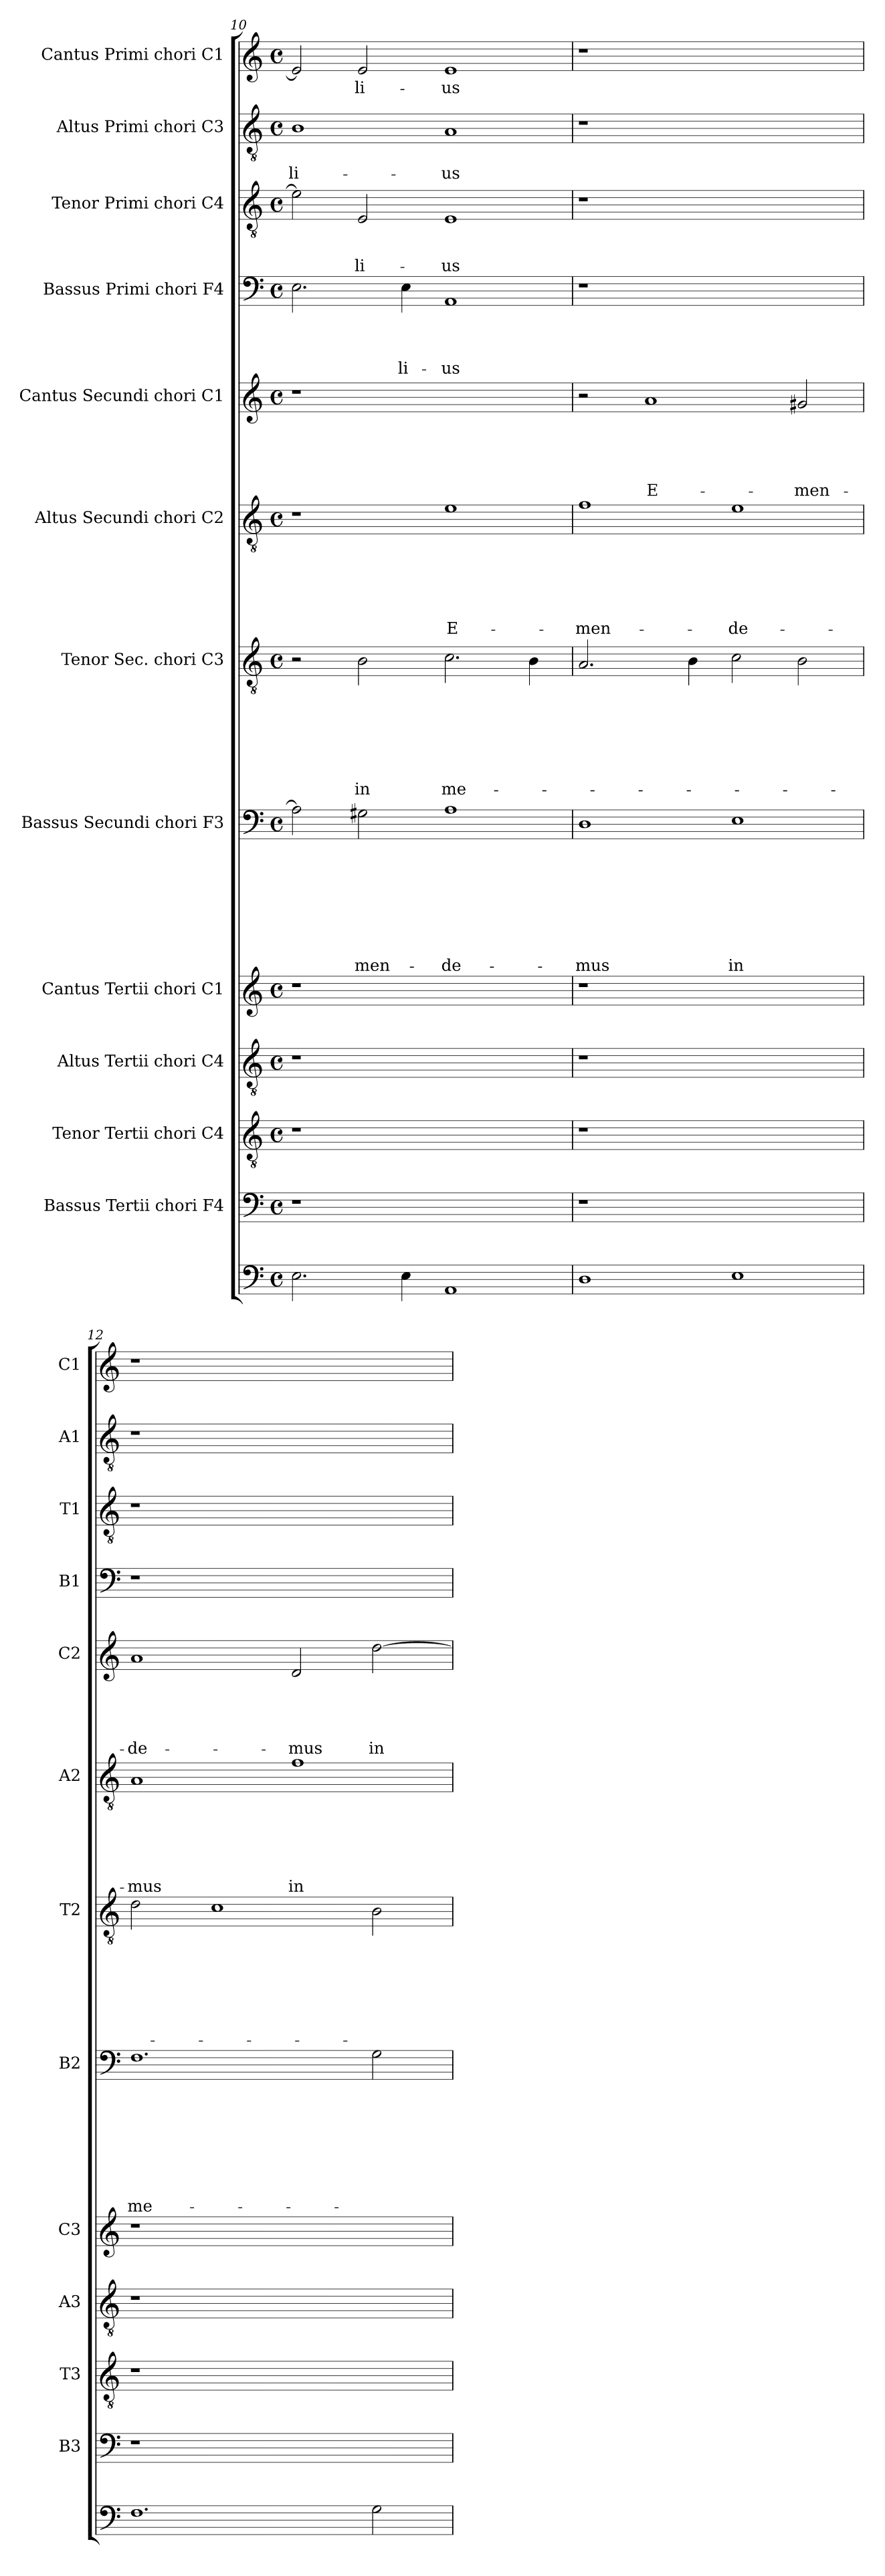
**kern	**kern	**kern	**kern	**kern	**kern	**text	**text	**text	**text	**text	**text	**text	**text	**kern	**text	**text	**text	**text	**text	**text	**text	**kern	**text	**text	**text	**text	**text	**text	**kern	**text	**text	**text	**text	**text	**kern	**text	**text	**text	**text	**kern	**text	**text	**text	**kern	**text	**text	**kern	**text
*part13	*part12	*part11	*part10	*part9	*part8	*part8	*part8	*part8	*part8	*part8	*part8	*part8	*part8	*part7	*part7	*part7	*part7	*part7	*part7	*part7	*part7	*part6	*part6	*part6	*part6	*part6	*part6	*part6	*part5	*part5	*part5	*part5	*part5	*part5	*part4	*part4	*part4	*part4	*part4	*part3	*part3	*part3	*part3	*part2	*part2	*part2	*part1	*part1
*staff13	*staff12	*staff11	*staff10	*staff9	*staff8	*staff8	*staff8	*staff8	*staff8	*staff8	*staff8	*staff8	*staff8	*staff7	*staff7	*staff7	*staff7	*staff7	*staff7	*staff7	*staff7	*staff6	*staff6	*staff6	*staff6	*staff6	*staff6	*staff6	*staff5	*staff5	*staff5	*staff5	*staff5	*staff5	*staff4	*staff4	*staff4	*staff4	*staff4	*staff3	*staff3	*staff3	*staff3	*staff2	*staff2	*staff2	*staff1	*staff1
*	*I"Bassus  Tertii chori F4	*I"Tenor Tertii chori C4	*I"Altus Tertii chori C4	*I"Cantus Tertii chori C1	*I"Bassus Secundi chori F3	*	*	*	*	*	*	*	*	*I"Tenor Sec. chori C3	*	*	*	*	*	*	*	*I"Altus Secundi chori C2	*	*	*	*	*	*	*I"Cantus Secundi chori C1	*	*	*	*	*	*I"Bassus Primi chori F4	*	*	*	*	*I"Tenor Primi chori C4	*	*	*	*I"Altus Primi chori C3	*	*	*I"Cantus  Primi chori C1	*
*	*I'B3	*I'T3	*I'A3	*I'C3	*I'B2	*	*	*	*	*	*	*	*	*I'T2	*	*	*	*	*	*	*	*I'A2	*	*	*	*	*	*	*I'C2	*	*	*	*	*	*I'B1	*	*	*	*	*I'T1	*	*	*	*I'A1	*	*	*I'C1	*
*clefF4	*clefF4	*clefGv2	*clefGv2	*clefG2	*clefF4	*	*	*	*	*	*	*	*	*clefGv2	*	*	*	*	*	*	*	*clefGv2	*	*	*	*	*	*	*clefG2	*	*	*	*	*	*clefF4	*	*	*	*	*clefGv2	*	*	*	*clefGv2	*	*	*clefG2	*
*k[]	*k[]	*k[]	*k[]	*k[]	*k[]	*	*	*	*	*	*	*	*	*k[]	*	*	*	*	*	*	*	*k[]	*	*	*	*	*	*	*k[]	*	*	*	*	*	*k[]	*	*	*	*	*k[]	*	*	*	*k[]	*	*	*k[]	*
*C:	*C:	*C:	*C:	*C:	*C:	*	*	*	*	*	*	*	*	*C:	*	*	*	*	*	*	*	*C:	*	*	*	*	*	*	*C:	*	*	*	*	*	*C:	*	*	*	*	*C:	*	*	*	*C:	*	*	*C:	*
*M4/4	*M4/4	*M4/4	*M4/4	*M4/4	*M4/4	*	*	*	*	*	*	*	*	*M4/4	*	*	*	*	*	*	*	*M4/4	*	*	*	*	*	*	*M4/4	*	*	*	*	*	*M4/4	*	*	*	*	*M4/4	*	*	*	*M4/4	*	*	*M4/4	*
*met(c)	*met(c)	*met(c)	*met(c)	*met(c)	*met(c)	*	*	*	*	*	*	*	*	*met(c)	*	*	*	*	*	*	*	*met(c)	*	*	*	*	*	*	*met(c)	*	*	*	*	*	*met(c)	*	*	*	*	*met(c)	*	*	*	*met(c)	*	*	*met(c)	*
=10	=10	=10	=10	=10	=10	=10	=10	=10	=10	=10	=10	=10	=10	=10	=10	=10	=10	=10	=10	=10	=10	=10	=10	=10	=10	=10	=10	=10	=10	=10	=10	=10	=10	=10	=10	=10	=10	=10	=10	=10	=10	=10	=10	=10	=10	=10	=10	=10
!	!	!	!	!	!	!	!	!	!	!	!	!	!	!	!	!	!	!	!	!	!	!	!	!	!	!	!	!	!	!	!	!	!	!	!	!	!	!	!	!	!	!	!	!	!	!LO:LY:b	!	!
2.E\	1r	1r	1r	1r	2A\]	.	.	.	.	.	.	.	.	2r	.	.	.	.	.	.	.	1r	.	.	.	.	.	.	1r	.	.	.	.	.	2.E\	.	.	.	.	2e\]	.	.	.	1B	.	-li-	2e/]	.
!	!	!	!	!	!	!	!	!	!	!	!	!	!LO:LY:b	!	!	!	!	!	!	!	!LO:LY:b	!	!	!	!	!	!	!	!	!	!	!	!	!	!	!	!	!	!	!	!	!	!LO:LY:b	!	!	!	!	!LO:LY:b
.	.	.	.	.	2G#X\	.	.	.	.	.	.	.	-men-	2B\	.	.	.	.	.	.	in	.	.	.	.	.	.	.	.	.	.	.	.	.	.	.	.	.	.	2E/	.	.	-li-	.	.	.	2e/	-li-
!	!	!	!	!	!	!	!	!	!	!	!	!	!	!	!	!	!	!	!	!	!	!	!	!	!	!	!	!	!	!	!	!	!	!	!	!	!	!	!LO:LY:b	!	!	!	!	!	!	!	!	!
4E\	.	.	.	.	.	.	.	.	.	.	.	.	.	.	.	.	.	.	.	.	.	.	.	.	.	.	.	.	.	.	.	.	.	.	4E\	.	.	.	-li-	.	.	.	.	.	.	.	.	.
!	!	!	!	!	!	!	!	!	!	!	!	!	!LO:LY:b	!	!	!	!	!	!	!	!LO:LY:b	!	!	!	!	!	!	!LO:LY:b	!	!	!	!	!	!	!	!	!	!	!LO:LY:b	!	!	!	!LO:LY:b	!	!	!LO:LY:b	!	!LO:LY:b
1AA	1ryy	1ryy	1ryy	1ryy	1A	.	.	.	.	.	.	.	-de-	2.c\	.	.	.	.	.	.	me-	1e	.	.	.	.	.	E-	1ryy	.	.	.	.	.	1AA	.	.	.	-us	1E	.	.	-us	1A	.	-us	1e	-us
.	.	.	.	.	.	.	.	.	.	.	.	.	.	4B\	.	.	.	.	.	.	.	.	.	.	.	.	.	.	.	.	.	.	.	.	.	.	.	.	.	.	.	.	.	.	.	.	.	.
=11	=11	=11	=11	=11	=11	=11	=11	=11	=11	=11	=11	=11	=11	=11	=11	=11	=11	=11	=11	=11	=11	=11	=11	=11	=11	=11	=11	=11	=11	=11	=11	=11	=11	=11	=11	=11	=11	=11	=11	=11	=11	=11	=11	=11	=11	=11	=11	=11
!	!	!	!	!	!	!	!	!	!	!	!	!	!LO:LY:b	!	!	!	!	!	!	!	!	!	!	!	!	!	!	!LO:LY:b	!	!	!	!	!	!	!	!	!	!	!	!	!	!	!	!	!	!	!	!
1D	1r	1r	1r	1r	1D	.	.	.	.	.	.	.	-mus	2.A/	.	.	.	.	.	.	.	1f	.	.	.	.	.	-men-	2r	.	.	.	.	.	1r	.	.	.	.	1r	.	.	.	1r	.	.	1r	.
!	!	!	!	!	!	!	!	!	!	!	!	!	!	!	!	!	!	!	!	!	!	!	!	!	!	!	!	!	!	!	!	!	!	!LO:LY:b	!	!	!	!	!	!	!	!	!	!	!	!	!	!
.	.	.	.	.	.	.	.	.	.	.	.	.	.	.	.	.	.	.	.	.	.	.	.	.	.	.	.	.	1a	.	.	.	.	E-	.	.	.	.	.	.	.	.	.	.	.	.	.	.
.	.	.	.	.	.	.	.	.	.	.	.	.	.	4B\	.	.	.	.	.	.	.	.	.	.	.	.	.	.	.	.	.	.	.	.	.	.	.	.	.	.	.	.	.	.	.	.	.	.
!	!	!	!	!	!	!	!	!	!	!	!	!	!LO:LY:b	!	!	!	!	!	!	!	!	!	!	!	!	!	!	!LO:LY:b	!	!	!	!	!	!	!	!	!	!	!	!	!	!	!	!	!	!	!	!
1E	1ryy	1ryy	1ryy	1ryy	1E	.	.	.	.	.	.	.	in	2c\	.	.	.	.	.	.	.	1e	.	.	.	.	.	-de-	.	.	.	.	.	.	1ryy	.	.	.	.	1ryy	.	.	.	1ryy	.	.	1ryy	.
!	!	!	!	!	!	!	!	!	!	!	!	!	!	!	!	!	!	!	!	!	!	!	!	!	!	!	!	!	!	!	!	!	!	!LO:LY:b	!	!	!	!	!	!	!	!	!	!	!	!	!	!
.	.	.	.	.	.	.	.	.	.	.	.	.	.	2B\	.	.	.	.	.	.	.	.	.	.	.	.	.	.	2g#X/	.	.	.	.	-men-	.	.	.	.	.	.	.	.	.	.	.	.	.	.
=12	=12	=12	=12	=12	=12	=12	=12	=12	=12	=12	=12	=12	=12	=12	=12	=12	=12	=12	=12	=12	=12	=12	=12	=12	=12	=12	=12	=12	=12	=12	=12	=12	=12	=12	=12	=12	=12	=12	=12	=12	=12	=12	=12	=12	=12	=12	=12	=12
!	!	!	!	!	!	!	!	!	!	!	!	!	!LO:LY:b	!	!	!	!	!	!	!	!	!	!	!	!	!	!	!LO:LY:b	!	!	!	!	!	!LO:LY:b	!	!	!	!	!	!	!	!	!	!	!	!	!	!
1.F	1r	1r	1r	1r	1.F	.	.	.	.	.	.	.	me-	2d\	.	.	.	.	.	.	.	1A	.	.	.	.	.	-mus	1a	.	.	.	.	-de-	1r	.	.	.	.	1r	.	.	.	1r	.	.	1r	.
.	.	.	.	.	.	.	.	.	.	.	.	.	.	1c	.	.	.	.	.	.	.	.	.	.	.	.	.	.	.	.	.	.	.	.	.	.	.	.	.	.	.	.	.	.	.	.	.	.
!	!	!	!	!	!	!	!	!	!	!	!	!	!	!	!	!	!	!	!	!	!	!	!	!	!	!	!	!LO:LY:b	!	!	!	!	!	!LO:LY:b	!	!	!	!	!	!	!	!	!	!	!	!	!	!
.	1ryy	1ryy	1ryy	1ryy	.	.	.	.	.	.	.	.	.	.	.	.	.	.	.	.	.	1f	.	.	.	.	.	in	2d/	.	.	.	.	-mus	1ryy	.	.	.	.	1ryy	.	.	.	1ryy	.	.	1ryy	.
!	!	!	!	!	!	!	!	!	!	!	!	!	!	!	!	!	!	!	!	!	!	!	!	!	!	!	!	!	!	!	!	!	!	!LO:LY:b	!	!	!	!	!	!	!	!	!	!	!	!	!	!
2G\	.	.	.	.	2G\	.	.	.	.	.	.	.	.	2B\	.	.	.	.	.	.	.	.	.	.	.	.	.	.	[2dd\	.	.	.	.	in	.	.	.	.	.	.	.	.	.	.	.	.	.	.
=	=	=	=	=	=	=	=	=	=	=	=	=	=	=	=	=	=	=	=	=	=	=	=	=	=	=	=	=	=	=	=	=	=	=	=	=	=	=	=	=	=	=	=	=	=	=	=	=
*-	*-	*-	*-	*-	*-	*-	*-	*-	*-	*-	*-	*-	*-	*-	*-	*-	*-	*-	*-	*-	*-	*-	*-	*-	*-	*-	*-	*-	*-	*-	*-	*-	*-	*-	*-	*-	*-	*-	*-	*-	*-	*-	*-	*-	*-	*-	*-	*-
